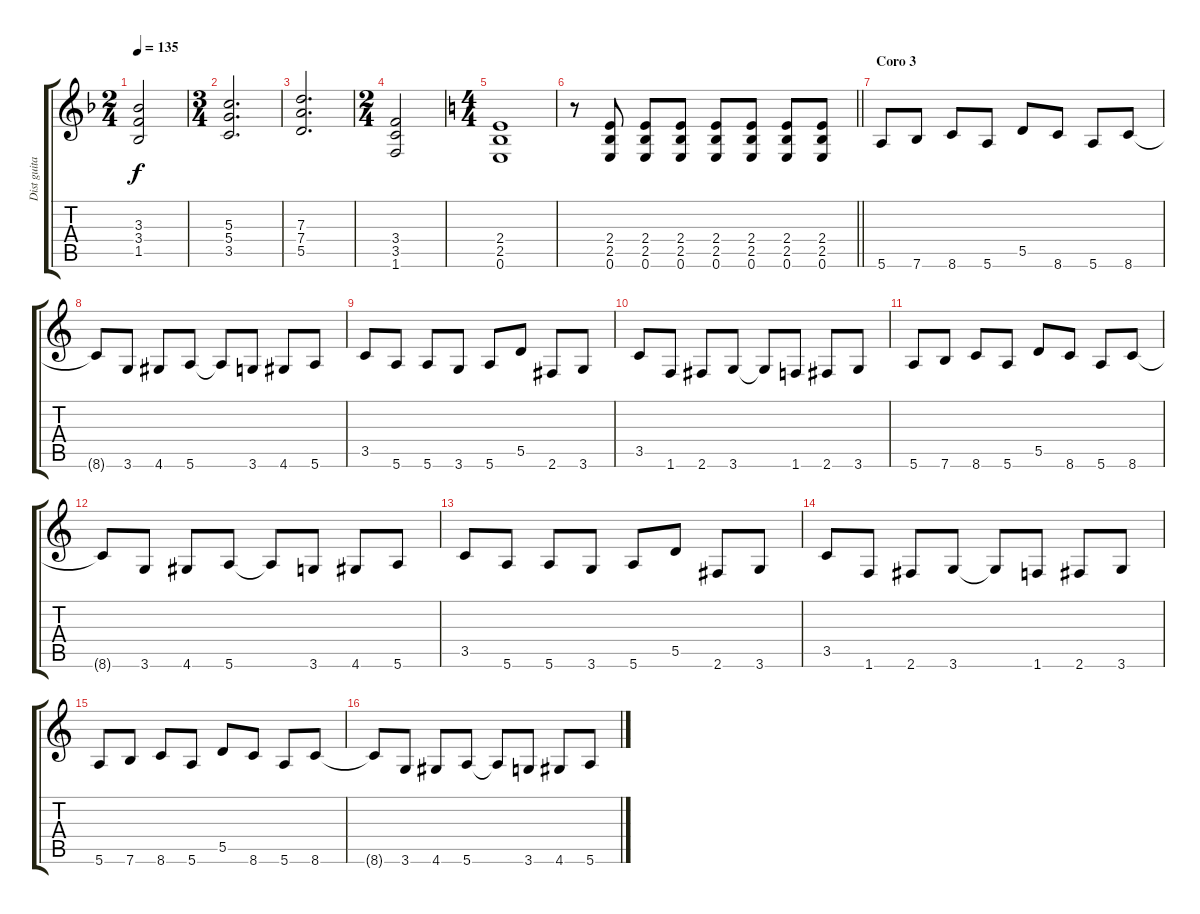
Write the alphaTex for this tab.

\track ("Dist guitar" "Dist guita") {instrument distortionguitar}
\staff {score tabs}
\tuning (E4 B3 G3 D3 A2 E2) {hide}
\ts (2 4)
\tempo 135
\clef g2
\ks dminor
(3.3 3.4 1.5).2{dy f} |
\ts (3 4)
(5.3 5.4 3.5).2{d} |
(7.3 7.4 5.5).2{d} |
\ts (2 4)
(3.4 3.5 1.6).2 |
\ts (4 4)
\ks aminor
(2.4 2.5 0.6).1 |
\barLineRight lightlight
r.8 (2.4 2.5 0.6).8 (2.4 2.5 0.6).8 (2.4 2.5 0.6).8 (2.4 2.5 0.6).8 (2.4 2.5 0.6).8 (2.4 2.5 0.6).8 (2.4 2.5 0.6).8 |
\section ("" "Coro 3")
5.6.8 7.6.8 8.6.8 5.6.8 5.5.8 8.6.8 5.6.8 8.6.8 |
8.6{t}.8 3.6.8 4.6.8 5.6.8 5.6{t}.8 3.6.8 4.6.8 5.6.8 |
3.5.8 5.6.8 5.6.8 3.6.8 5.6.8 5.5.8 2.6.8 3.6.8 |
3.5.8 1.6.8 2.6.8 3.6.8 3.6{t}.8 1.6.8 2.6.8 3.6.8 |
5.6.8 7.6.8 8.6.8 5.6.8 5.5.8 8.6.8 5.6.8 8.6.8 |
8.6{t}.8 3.6.8 4.6.8 5.6.8 5.6{t}.8 3.6.8 4.6.8 5.6.8 |
3.5.8 5.6.8 5.6.8 3.6.8 5.6.8 5.5.8 2.6.8 3.6.8 |
3.5.8 1.6.8 2.6.8 3.6.8 3.6{t}.8 1.6.8 2.6.8 3.6.8 |
5.6.8 7.6.8 8.6.8 5.6.8 5.5.8 8.6.8 5.6.8 8.6.8 |
8.6{t}.8 3.6.8 4.6.8 5.6.8 5.6{t}.8 3.6.8 4.6.8 5.6.8
